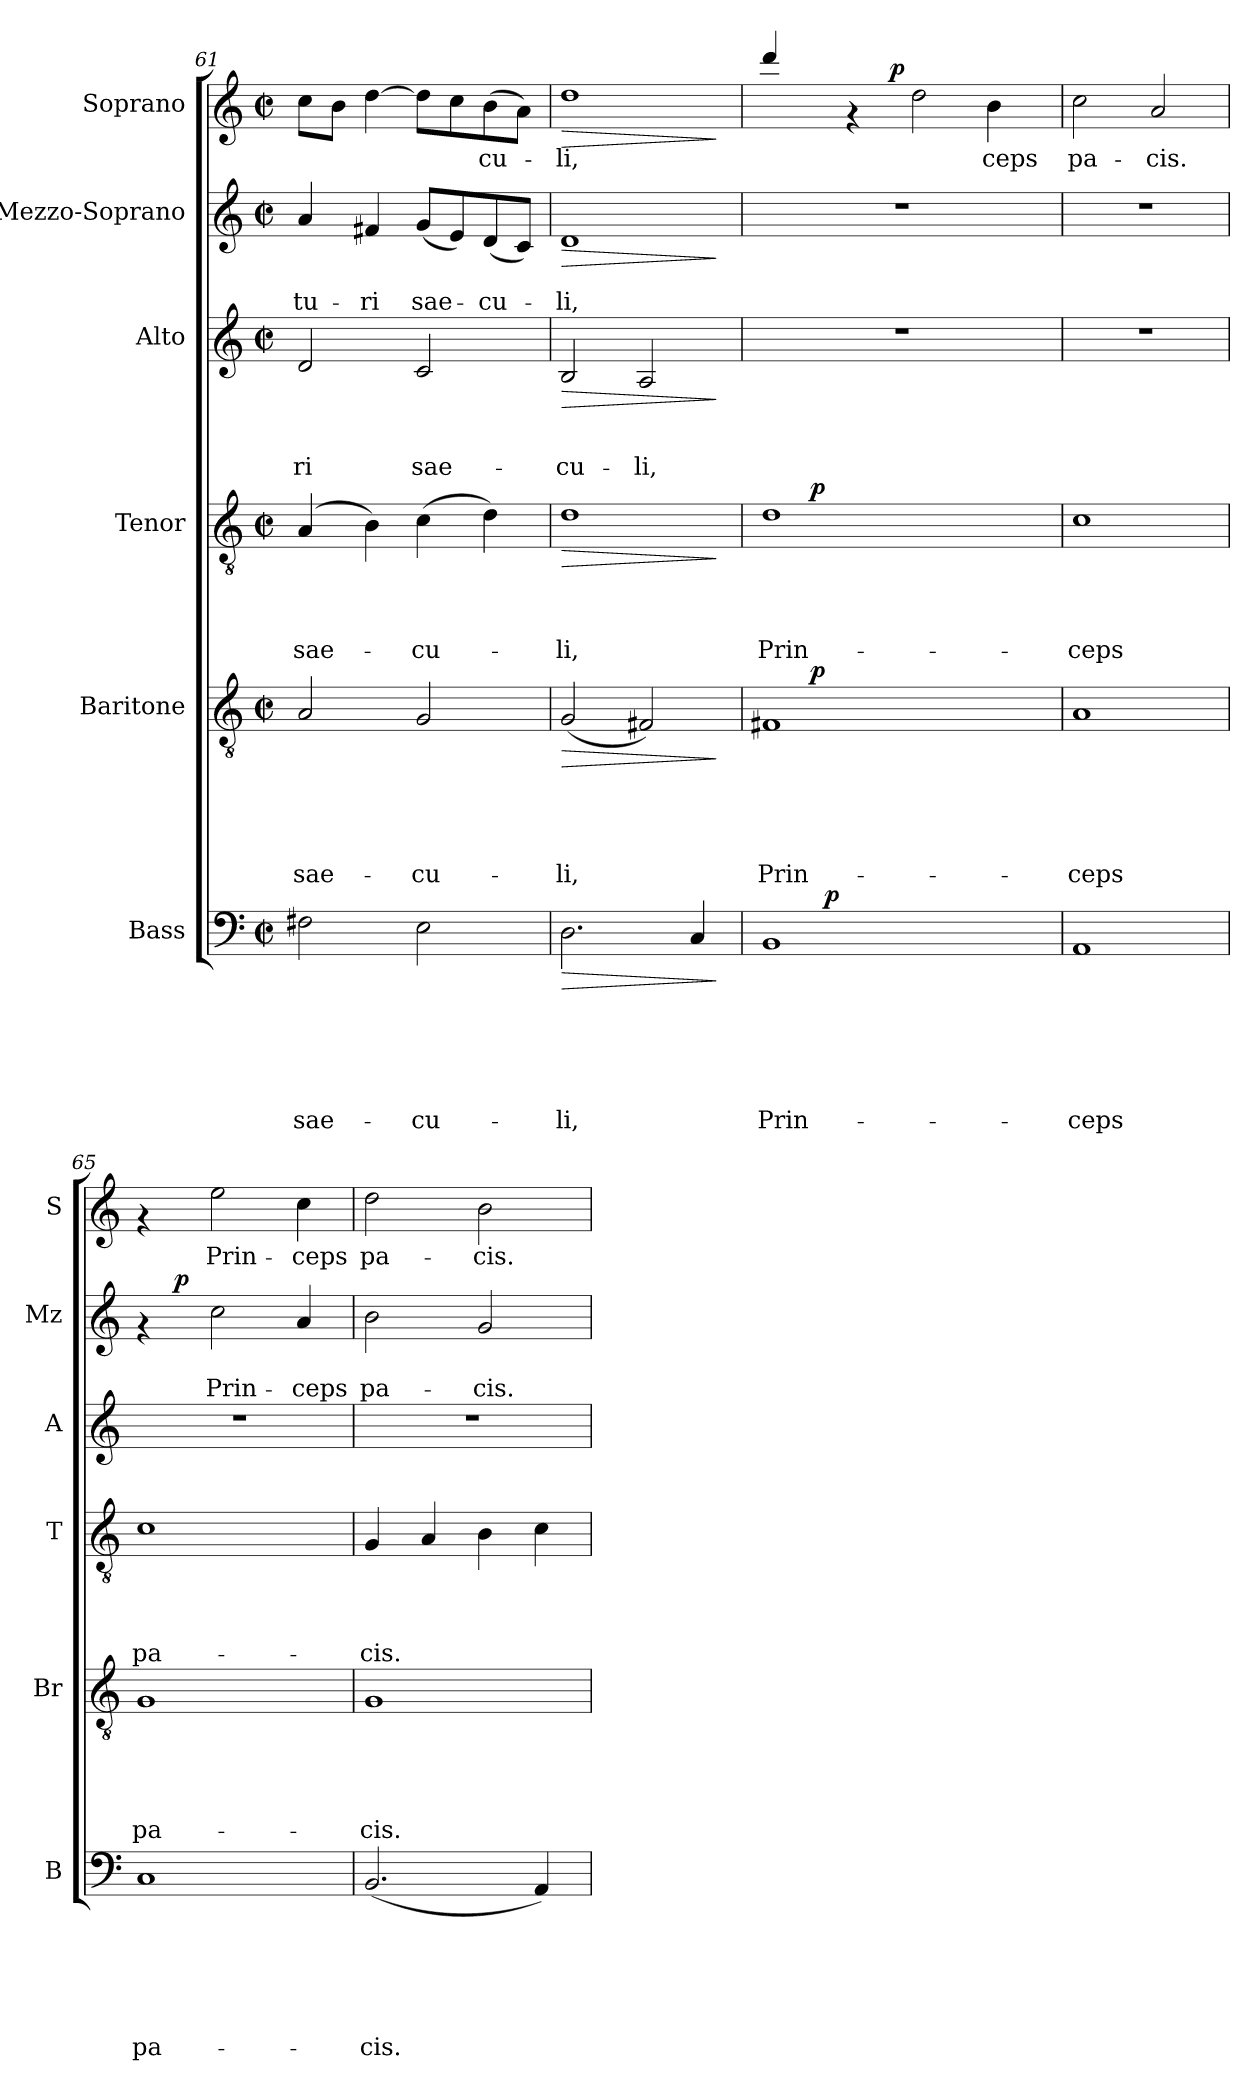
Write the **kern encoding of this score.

**kern	**text	**text	**text	**text	**text	**text	**dynam	**kern	**text	**text	**text	**text	**text	**dynam	**kern	**text	**text	**text	**text	**dynam	**kern	**text	**text	**text	**dynam	**kern	**text	**text	**dynam	**kern	**text	**dynam
*part6	*part6	*part6	*part6	*part6	*part6	*part6	*part6	*part5	*part5	*part5	*part5	*part5	*part5	*part5	*part4	*part4	*part4	*part4	*part4	*part4	*part3	*part3	*part3	*part3	*part3	*part2	*part2	*part2	*part2	*part1	*part1	*part1
*staff6	*staff6	*staff6	*staff6	*staff6	*staff6	*staff6	*staff6	*staff5	*staff5	*staff5	*staff5	*staff5	*staff5	*staff5	*staff4	*staff4	*staff4	*staff4	*staff4	*staff4	*staff3	*staff3	*staff3	*staff3	*staff3	*staff2	*staff2	*staff2	*staff2	*staff1	*staff1	*staff1
*I"Bass	*	*	*	*	*	*	*	*I"Baritone	*	*	*	*	*	*	*I"Tenor	*	*	*	*	*	*I"Alto	*	*	*	*	*I"Mezzo-Soprano	*	*	*	*I"Soprano	*	*
*I'B	*	*	*	*	*	*	*	*I'Br	*	*	*	*	*	*	*I'T	*	*	*	*	*	*I'A	*	*	*	*	*I'Mz	*	*	*	*I'S	*	*
*clefF4	*	*	*	*	*	*	*	*clefGv2	*	*	*	*	*	*	*clefGv2	*	*	*	*	*	*clefG2	*	*	*	*	*clefG2	*	*	*	*clefG2	*	*
*k[]	*	*	*	*	*	*	*	*k[]	*	*	*	*	*	*	*k[]	*	*	*	*	*	*k[]	*	*	*	*	*k[]	*	*	*	*k[]	*	*
*C:	*	*	*	*	*	*	*	*C:	*	*	*	*	*	*	*C:	*	*	*	*	*	*C:	*	*	*	*	*C:	*	*	*	*C:	*	*
*M2/2	*	*	*	*	*	*	*	*M2/2	*	*	*	*	*	*	*M2/2	*	*	*	*	*	*M2/2	*	*	*	*	*M2/2	*	*	*	*M2/2	*	*
*met(c|)	*	*	*	*	*	*	*	*met(c|)	*	*	*	*	*	*	*met(c|)	*	*	*	*	*	*met(c|)	*	*	*	*	*met(c|)	*	*	*	*met(c|)	*	*
=61	=61	=61	=61	=61	=61	=61	=61	=61	=61	=61	=61	=61	=61	=61	=61	=61	=61	=61	=61	=61	=61	=61	=61	=61	=61	=61	=61	=61	=61	=61	=61	=61
!	!	!	!	!	!	!LO:LY:b	!	!	!	!	!	!	!LO:LY:b	!	!	!	!	!	!LO:LY:b	!	!	!	!	!LO:LY:b	!	!	!	!LO:LY:b	!	!	!	!
2F#X\	.	.	.	.	.	sae-	.	2A/	.	.	.	.	sae-	.	(4A/	.	.	.	sae-	.	2d/	.	.	-ri	.	4a/	.	-tu-	.	8cc\L	.	.
.	.	.	.	.	.	.	.	.	.	.	.	.	.	.	.	.	.	.	.	.	.	.	.	.	.	.	.	.	.	8b\J	.	.
!	!	!	!	!	!	!	!	!	!	!	!	!	!	!	!	!	!	!	!	!	!	!	!	!	!	!	!	!LO:LY:b	!	!	!	!
.	.	.	.	.	.	.	.	.	.	.	.	.	.	.	4B\)	.	.	.	.	.	.	.	.	.	.	4f#X/	.	-ri	.	[>4dd\	.	.
!	!	!	!	!	!	!LO:LY:b	!	!	!	!	!	!	!LO:LY:b	!	!	!	!	!	!LO:LY:b	!	!	!	!	!LO:LY:b	!	!	!	!LO:LY:b	!	!	!	!
2E\	.	.	.	.	.	-cu-	.	2G/	.	.	.	.	-cu-	.	(>4c\	.	.	.	-cu-	.	2c/	.	.	sae-	.	(<8g/L	.	sae-	.	8dd\L]	.	.
.	.	.	.	.	.	.	.	.	.	.	.	.	.	.	.	.	.	.	.	.	.	.	.	.	.	8e/)	.	.	.	8cc\	.	.
!	!	!	!	!	!	!	!	!	!	!	!	!	!	!	!	!	!	!	!	!	!	!	!	!	!	!	!	!LO:LY:b	!	!	!LO:LY:b	!
.	.	.	.	.	.	.	.	.	.	.	.	.	.	.	4d\)	.	.	.	.	.	.	.	.	.	.	(<8d/	.	-cu-	.	(>8b\	-cu-	.
.	.	.	.	.	.	.	.	.	.	.	.	.	.	.	.	.	.	.	.	.	.	.	.	.	.	8c/J)	.	.	.	8a\J)	.	.
=62	=62	=62	=62	=62	=62	=62	=62	=62	=62	=62	=62	=62	=62	=62	=62	=62	=62	=62	=62	=62	=62	=62	=62	=62	=62	=62	=62	=62	=62	=62	=62	=62
!	!	!	!	!	!	!LO:LY:b	!LO:HP:b	!	!	!	!	!	!LO:LY:b	!LO:HP:b	!	!	!	!	!LO:LY:b	!LO:HP:b	!	!	!	!LO:LY:b	!LO:HP:b	!	!	!LO:LY:b	!LO:HP:b	!	!LO:LY:b	!LO:HP:b
2.D\	.	.	.	.	.	-li,	>	(<2G/	.	.	.	.	-li,	>	1d	.	.	.	-li,	>	2B/	.	.	-cu-	>	1d	.	-li,	>	1dd	-li,	>
!	!	!	!	!	!	!	!	!	!	!	!	!	!	!	!	!	!	!	!	!	!	!	!	!LO:LY:b	!	!	!	!	!	!	!	!
.	.	.	.	.	.	.	.	2F#X/)	.	.	.	.	.	.	.	.	.	.	.	.	2A/	.	.	-li,	.	.	.	.	.	.	.	.
4C/	.	.	.	.	.	.	.	.	.	.	.	.	.	.	.	.	.	.	.	.	.	.	.	.	.	.	.	.	.	.	.	.
.	.	.	.	.	.	.	]	.	.	.	.	.	.	]	.	.	.	.	.	]	.	.	.	.	]	.	.	.	]	.	.	]
!!LO:PB:g=z
=63	=63	=63	=63	=63	=63	=63	=63	=63	=63	=63	=63	=63	=63	=63	=63	=63	=63	=63	=63	=63	=63	=63	=63	=63	=63	=63	=63	=63	=63	=63	=63	=63
!	!	!	!	!	!	!LO:LY:b	!	!	!	!	!	!	!LO:LY:b	!	!	!	!	!	!LO:LY:b	!	!	!	!	!	!	!	!	!	!	!	!	!
*^	*	*	*	*	*	*	*	*^	*	*	*	*	*	*	*^	*	*	*	*	*	*	*	*	*	*	*	*	*	*	*^	*	*
*	*	*	*	*	*	*	*	*	*	*	*	*	*	*	*	*	*	*	*	*	*	*	*	*	*	*	*	*	*	*	*	*	*	*^	*	*
1BB	8.ryy	.	.	.	.	.	Prin-	.	1F#X	8ryy	.	.	.	.	Prin-	.	1d	8ryy	.	.	.	Prin-	.	1r	.	.	.	.	1r	.	.	.	4ddd/	4ryy	2.ryy	.	.
.	.	.	.	.	.	.	.	.	.	32ryy	.	.	.	.	.	.	.	32ryy	.	.	.	.	.	.	.	.	.	.	.	.	.	.	.	.	.	.	.
!	!	!	!	!	!	!	!	!	!	!	!	!	!	!	!	!LO:DY:a	!	!	!	!	!	!	!LO:DY:a	!	!	!	!	!	!	!	!	!	!	!	!	!	!
.	.	.	.	.	.	.	.	.	.	2ryy	.	.	.	.	.	p	.	2ryy	.	.	.	.	p	.	.	.	.	.	.	.	.	.	.	.	.	.	.
!	!	!	!	!	!	!	!	!LO:DY:a	!	!	!	!	!	!	!	!	!	!	!	!	!	!	!	!	!	!	!	!	!	!	!	!	!	!	!	!	!
.	2ryy	.	.	.	.	.	.	p	.	.	.	.	.	.	.	.	.	.	.	.	.	.	.	.	.	.	.	.	.	.	.	.	.	.	.	.	.
.	.	.	.	.	.	.	.	.	.	.	.	.	.	.	.	.	.	.	.	.	.	.	.	.	.	.	.	.	.	.	.	.	8.ryy	4rf	.	.	.
!	!	!	!	!	!	!	!	!	!	!	!	!	!	!	!	!	!	!	!	!	!	!	!	!	!	!	!	!	!	!	!	!	!	!	!	!	!LO:DY:a
.	.	.	.	.	.	.	.	.	.	.	.	.	.	.	.	.	.	.	.	.	.	.	.	.	.	.	.	.	.	.	.	.	2ryy	.	.	.	p
.	.	.	.	.	.	.	.	.	.	.	.	.	.	.	.	.	.	.	.	.	.	.	.	.	.	.	.	.	.	.	.	.	.	2dd\	.	.	.
.	.	.	.	.	.	.	.	.	.	4ryy	.	.	.	.	.	.	.	4ryy	.	.	.	.	.	.	.	.	.	.	.	.	.	.	.	.	.	.	.
.	4ryy	.	.	.	.	.	.	.	.	.	.	.	.	.	.	.	.	.	.	.	.	.	.	.	.	.	.	.	.	.	.	.	.	.	.	.	.
!	!	!	!	!	!	!	!	!	!	!	!	!	!	!	!	!	!	!	!	!	!	!	!	!	!	!	!	!	!	!	!	!	!	!	!	!LO:LY:b	!
.	.	.	.	.	.	.	.	.	.	.	.	.	.	.	.	.	.	.	.	.	.	.	.	.	.	.	.	.	.	.	.	.	.	.	4b\	ceps	.
.	.	.	.	.	.	.	.	.	.	16.ryy	.	.	.	.	.	.	.	16.ryy	.	.	.	.	.	.	.	.	.	.	.	.	.	.	.	.	.	.	.
.	16ryy	.	.	.	.	.	.	.	.	.	.	.	.	.	.	.	.	.	.	.	.	.	.	.	.	.	.	.	.	.	.	.	16ryy	.	.	.	.
*	*	*	*	*	*	*	*	*	*	*	*	*	*	*	*	*	*	*	*	*	*	*	*	*	*	*	*	*	*	*	*	*	*v	*v	*v	*	*
=64	=64	=64	=64	=64	=64	=64	=64	=64	=64	=64	=64	=64	=64	=64	=64	=64	=64	=64	=64	=64	=64	=64	=64	=64	=64	=64	=64	=64	=64	=64	=64	=64	=64	=64	=64
!	!	!	!	!	!	!	!LO:LY:b	!	!	!	!	!	!	!	!LO:LY:b	!	!	!	!	!	!	!LO:LY:b	!	!	!	!	!	!	!	!	!	!	!	!LO:LY:b	!
*v	*v	*	*	*	*	*	*	*	*	*	*	*	*	*	*	*	*v	*v	*	*	*	*	*	*	*	*	*	*	*	*	*	*	*	*	*
*	*	*	*	*	*	*	*	*v	*v	*	*	*	*	*	*	*	*	*	*	*	*	*	*	*	*	*	*	*	*	*	*	*	*
1AA	.	.	.	.	.	-ceps	.	1A	.	.	.	.	-ceps	.	1c	.	.	.	-ceps	.	1r	.	.	.	.	1r	.	.	.	2cc\	pa-	.
!	!	!	!	!	!	!	!	!	!	!	!	!	!	!	!	!	!	!	!	!	!	!	!	!	!	!	!	!	!	!	!LO:LY:b	!
.	.	.	.	.	.	.	.	.	.	.	.	.	.	.	.	.	.	.	.	.	.	.	.	.	.	.	.	.	.	2a/	-cis.	.
=65	=65	=65	=65	=65	=65	=65	=65	=65	=65	=65	=65	=65	=65	=65	=65	=65	=65	=65	=65	=65	=65	=65	=65	=65	=65	=65	=65	=65	=65	=65	=65	=65
!	!	!	!	!	!	!LO:LY:b	!	!	!	!	!	!	!LO:LY:b	!	!	!	!	!	!LO:LY:b	!	!	!	!	!	!	!	!	!	!	!	!	!
*	*	*	*	*	*	*	*	*	*	*	*	*	*	*	*	*	*	*	*	*	*	*	*	*	*	*^	*	*	*	*	*	*
1C	.	.	.	.	.	pa-	.	1G	.	.	.	.	pa-	.	1c	.	.	.	pa-	.	1r	.	.	.	.	4rf	8ryy	.	.	.	4rf	.	.
!	!	!	!	!	!	!	!	!	!	!	!	!	!	!	!	!	!	!	!	!	!	!	!	!	!	!	!	!	!	!LO:DY:a	!	!	!
.	.	.	.	.	.	.	.	.	.	.	.	.	.	.	.	.	.	.	.	.	.	.	.	.	.	.	2..ryy	.	.	p	.	.	.
!	!	!	!	!	!	!	!	!	!	!	!	!	!	!	!	!	!	!	!	!	!	!	!	!	!	!	!	!	!LO:LY:b	!	!	!LO:LY:b	!
.	.	.	.	.	.	.	.	.	.	.	.	.	.	.	.	.	.	.	.	.	.	.	.	.	.	2cc\	.	.	Prin-	.	2ee\	Prin-	.
!	!	!	!	!	!	!	!	!	!	!	!	!	!	!	!	!	!	!	!	!	!	!	!	!	!	!	!	!	!LO:LY:b	!	!	!LO:LY:b	!
.	.	.	.	.	.	.	.	.	.	.	.	.	.	.	.	.	.	.	.	.	.	.	.	.	.	4a/	.	.	-ceps	.	4cc\	-ceps	.
=66	=66	=66	=66	=66	=66	=66	=66	=66	=66	=66	=66	=66	=66	=66	=66	=66	=66	=66	=66	=66	=66	=66	=66	=66	=66	=66	=66	=66	=66	=66	=66	=66	=66
!	!	!	!	!	!	!LO:LY:b	!	!	!	!	!	!	!LO:LY:b	!	!	!	!	!	!LO:LY:b	!	!	!	!	!	!	!	!	!	!LO:LY:b	!	!	!LO:LY:b	!
*	*	*	*	*	*	*	*	*	*	*	*	*	*	*	*	*	*	*	*	*	*	*	*	*	*	*v	*v	*	*	*	*	*	*
(<2.BB/	.	.	.	.	.	-cis.	.	1G	.	.	.	.	-cis.	.	4G/	.	.	.	-cis.	.	1r	.	.	.	.	2b\	.	pa-	.	2dd\	pa-	.
.	.	.	.	.	.	.	.	.	.	.	.	.	.	.	4A/	.	.	.	.	.	.	.	.	.	.	.	.	.	.	.	.	.
!	!	!	!	!	!	!	!	!	!	!	!	!	!	!	!	!	!	!	!	!	!	!	!	!	!	!	!	!LO:LY:b	!	!	!LO:LY:b	!
.	.	.	.	.	.	.	.	.	.	.	.	.	.	.	4B\	.	.	.	.	.	.	.	.	.	.	2g/	.	-cis.	.	2b\	-cis.	.
4AA/)	.	.	.	.	.	.	.	.	.	.	.	.	.	.	4c\	.	.	.	.	.	.	.	.	.	.	.	.	.	.	.	.	.
=	=	=	=	=	=	=	=	=	=	=	=	=	=	=	=	=	=	=	=	=	=	=	=	=	=	=	=	=	=	=	=	=
*-	*-	*-	*-	*-	*-	*-	*-	*-	*-	*-	*-	*-	*-	*-	*-	*-	*-	*-	*-	*-	*-	*-	*-	*-	*-	*-	*-	*-	*-	*-	*-	*-
